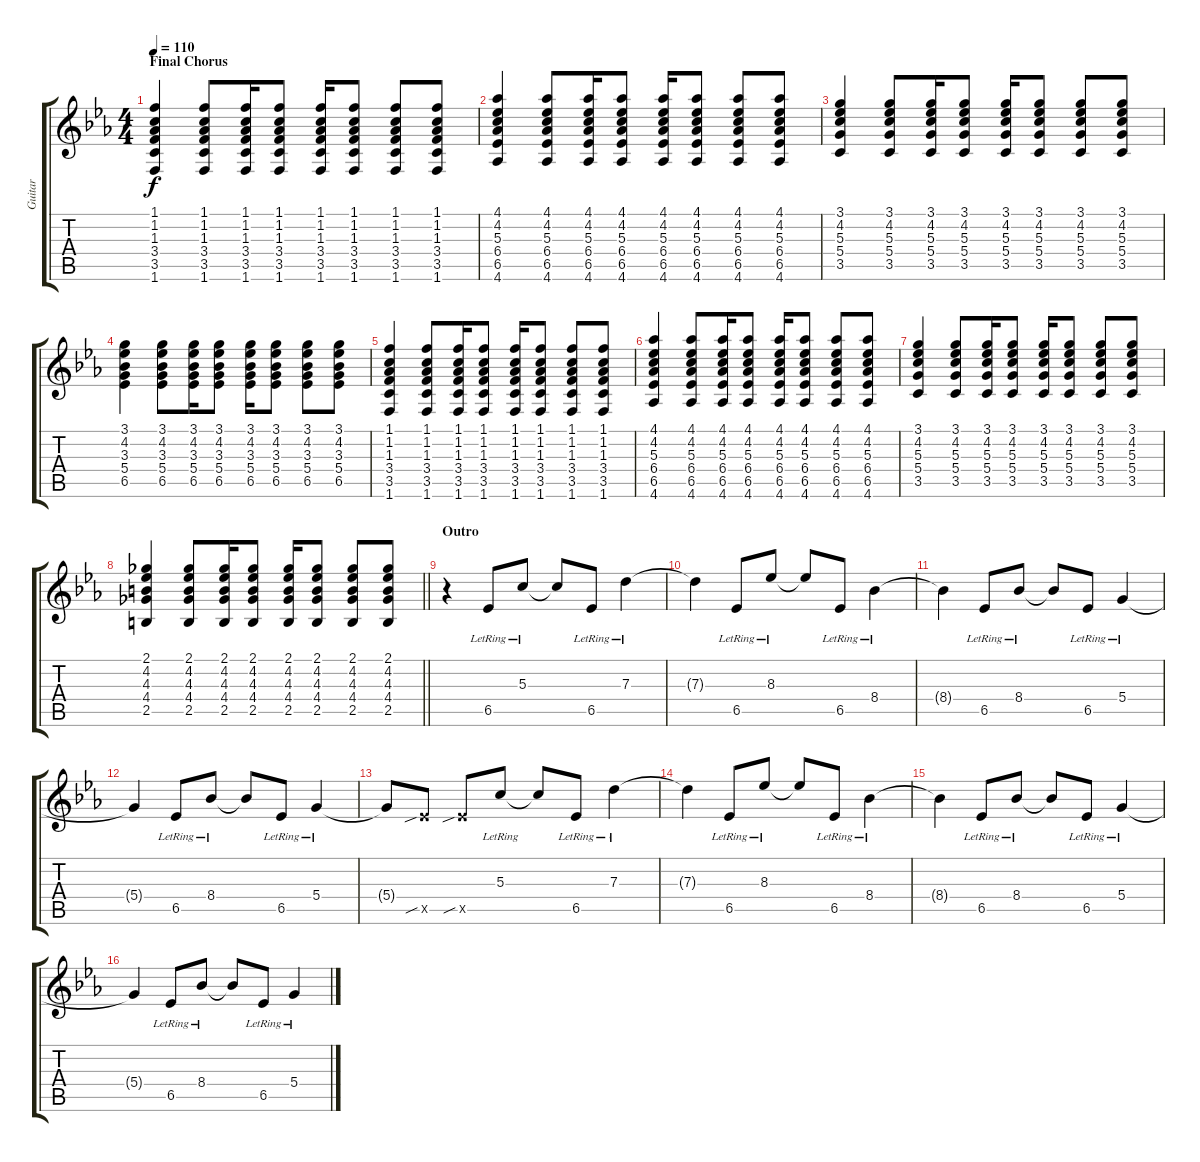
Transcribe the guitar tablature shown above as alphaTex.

\track ("Guitar" "Guitar") {instrument acousticguitarsteel}
\staff {score tabs}
\tuning (E4 B3 G3 D3 A2 E2) {hide}
\ts (4 4)
\section ("" "Final Chorus")
\tempo 110
\clef g2
\ks eb
(1.1 1.2 1.3 3.4 3.5 1.6).4{dy f} (1.1 1.2 1.3 3.4 3.5 1.6).8 (1.1 1.2 1.3 3.4 3.5 1.6).16 (1.1 1.2 1.3 3.4 3.5 1.6).8 (1.1 1.2 1.3 3.4 3.5 1.6).16 (1.1 1.2 1.3 3.4 3.5 1.6).8 (1.1 1.2 1.3 3.4 3.5 1.6).8 (1.1 1.2 1.3 3.4 3.5 1.6).8 |
(4.1 4.2 5.3 6.4 6.5 4.6).4 (4.1 4.2 5.3 6.4 6.5 4.6).8 (4.1 4.2 5.3 6.4 6.5 4.6).16 (4.1 4.2 5.3 6.4 6.5 4.6).8 (4.1 4.2 5.3 6.4 6.5 4.6).16 (4.1 4.2 5.3 6.4 6.5 4.6).8 (4.1 4.2 5.3 6.4 6.5 4.6).8 (4.1 4.2 5.3 6.4 6.5 4.6).8 |
(3.1 4.2 5.3 5.4 3.5).4 (3.1 4.2 5.3 5.4 3.5).8 (3.1 4.2 5.3 5.4 3.5).16 (3.1 4.2 5.3 5.4 3.5).8 (3.1 4.2 5.3 5.4 3.5).16 (3.1 4.2 5.3 5.4 3.5).8 (3.1 4.2 5.3 5.4 3.5).8 (3.1 4.2 5.3 5.4 3.5).8 |
(3.1 4.2 3.3 5.4 6.5).4 (3.1 4.2 3.3 5.4 6.5).8 (3.1 4.2 3.3 5.4 6.5).16 (3.1 4.2 3.3 5.4 6.5).8 (3.1 4.2 3.3 5.4 6.5).16 (3.1 4.2 3.3 5.4 6.5).8 (3.1 4.2 3.3 5.4 6.5).8 (3.1 4.2 3.3 5.4 6.5).8 |
(1.1 1.2 1.3 3.4 3.5 1.6).4 (1.1 1.2 1.3 3.4 3.5 1.6).8 (1.1 1.2 1.3 3.4 3.5 1.6).16 (1.1 1.2 1.3 3.4 3.5 1.6).8 (1.1 1.2 1.3 3.4 3.5 1.6).16 (1.1 1.2 1.3 3.4 3.5 1.6).8 (1.1 1.2 1.3 3.4 3.5 1.6).8 (1.1 1.2 1.3 3.4 3.5 1.6).8 |
(4.1 4.2 5.3 6.4 6.5 4.6).4 (4.1 4.2 5.3 6.4 6.5 4.6).8 (4.1 4.2 5.3 6.4 6.5 4.6).16 (4.1 4.2 5.3 6.4 6.5 4.6).8 (4.1 4.2 5.3 6.4 6.5 4.6).16 (4.1 4.2 5.3 6.4 6.5 4.6).8 (4.1 4.2 5.3 6.4 6.5 4.6).8 (4.1 4.2 5.3 6.4 6.5 4.6).8 |
(3.1 4.2 5.3 5.4 3.5).4 (3.1 4.2 5.3 5.4 3.5).8 (3.1 4.2 5.3 5.4 3.5).16 (3.1 4.2 5.3 5.4 3.5).8 (3.1 4.2 5.3 5.4 3.5).16 (3.1 4.2 5.3 5.4 3.5).8 (3.1 4.2 5.3 5.4 3.5).8 (3.1 4.2 5.3 5.4 3.5).8 |
\barLineRight lightlight
(2.1 4.2 4.3 4.4 2.5).4 (2.1 4.2 4.3 4.4 2.5).8 (2.1 4.2 4.3 4.4 2.5).16 (2.1 4.2 4.3 4.4 2.5).8 (2.1 4.2 4.3 4.4 2.5).16 (2.1 4.2 4.3 4.4 2.5).8 (2.1 4.2 4.3 4.4 2.5).8 (2.1 4.2 4.3 4.4 2.5).8 |
\section ("" "Outro")
r.4 6.5{lr}.8 5.3{lr}.8 5.3{t}.8 6.5{lr}.8 7.3{lr}.4 |
7.3{t}.4 6.5{lr}.8 8.3{lr}.8 8.3{t}.8 6.5{lr}.8 8.4{lr}.4 |
8.4{t}.4 6.5{lr}.8 8.4{lr}.8 8.4{t}.8 6.5{lr}.8 5.4{lr}.4 |
5.4{t}.4 6.5{lr}.8 8.4{lr}.8 8.4{t}.8 6.5{lr}.8 5.4{lr}.4 |
5.4{t}.8 6.5{sib x}.8 6.5{sib x}.8 5.3{lr}.8 5.3{t}.8 6.5{lr}.8 7.3{lr}.4 |
7.3{t}.4 6.5{lr}.8 8.3{lr}.8 8.3{t}.8 6.5{lr}.8 8.4{lr}.4 |
8.4{t}.4 6.5{lr}.8 8.4{lr}.8 8.4{t}.8 6.5{lr}.8 5.4{lr}.4 |
5.4{t}.4 6.5{lr}.8 8.4{lr}.8 8.4{t}.8 6.5{lr}.8 5.4{lr}.4
